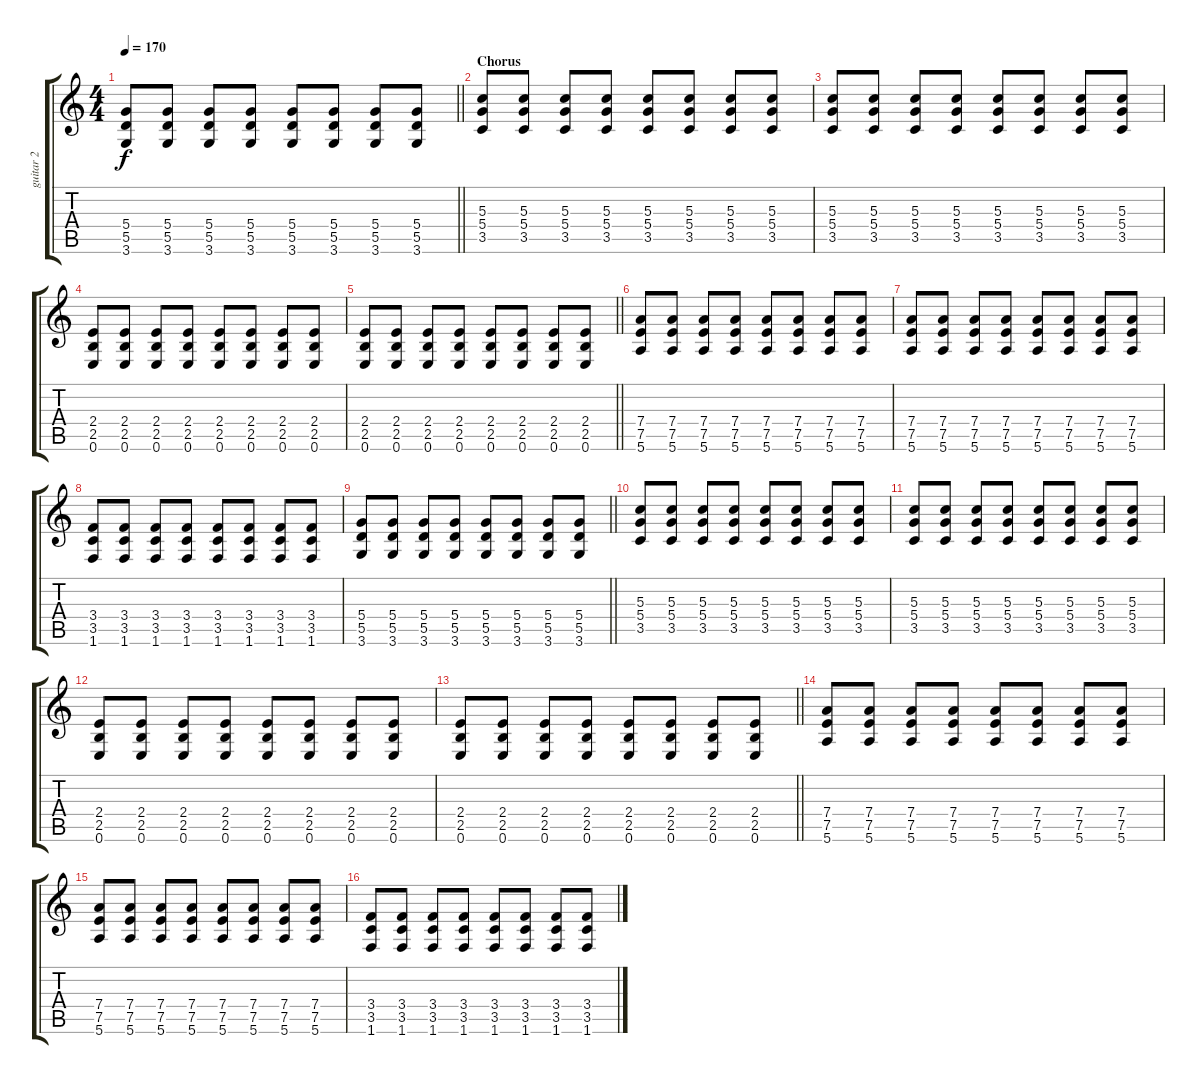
\track ("guitar 2" "guitar 2") {instrument distortionguitar}
\staff {score tabs}
\tuning (E4 B3 G3 D3 A2 E2) {hide}
\ts (4 4)
\tempo 170
\clef g2
\barLineRight lightlight
\ks c
(5.4 5.5 3.6).8{dy f} (5.4 5.5 3.6).8 (5.4 5.5 3.6).8 (5.4 5.5 3.6).8 (5.4 5.5 3.6).8 (5.4 5.5 3.6).8 (5.4 5.5 3.6).8 (5.4 5.5 3.6).8 |
\section ("" "Chorus")
(5.3 5.4 3.5).8{volume 7 balance 16} (5.3 5.4 3.5).8 (5.3 5.4 3.5).8 (5.3 5.4 3.5).8 (5.3 5.4 3.5).8 (5.3 5.4 3.5).8 (5.3 5.4 3.5).8 (5.3 5.4 3.5).8 |
(5.3 5.4 3.5).8 (5.3 5.4 3.5).8 (5.3 5.4 3.5).8 (5.3 5.4 3.5).8 (5.3 5.4 3.5).8 (5.3 5.4 3.5).8 (5.3 5.4 3.5).8 (5.3 5.4 3.5).8 |
(2.4 2.5 0.6).8 (2.4 2.5 0.6).8 (2.4 2.5 0.6).8 (2.4 2.5 0.6).8 (2.4 2.5 0.6).8 (2.4 2.5 0.6).8 (2.4 2.5 0.6).8 (2.4 2.5 0.6).8 |
\barLineRight lightlight
(2.4 2.5 0.6).8 (2.4 2.5 0.6).8 (2.4 2.5 0.6).8 (2.4 2.5 0.6).8 (2.4 2.5 0.6).8 (2.4 2.5 0.6).8 (2.4 2.5 0.6).8 (2.4 2.5 0.6).8 |
(7.4 7.5 5.6).8 (7.4 7.5 5.6).8 (7.4 7.5 5.6).8 (7.4 7.5 5.6).8 (7.4 7.5 5.6).8 (7.4 7.5 5.6).8 (7.4 7.5 5.6).8 (7.4 7.5 5.6).8 |
(7.4 7.5 5.6).8 (7.4 7.5 5.6).8 (7.4 7.5 5.6).8 (7.4 7.5 5.6).8 (7.4 7.5 5.6).8 (7.4 7.5 5.6).8 (7.4 7.5 5.6).8 (7.4 7.5 5.6).8 |
(3.4 3.5 1.6).8 (3.4 3.5 1.6).8 (3.4 3.5 1.6).8 (3.4 3.5 1.6).8 (3.4 3.5 1.6).8 (3.4 3.5 1.6).8 (3.4 3.5 1.6).8 (3.4 3.5 1.6).8 |
\barLineRight lightlight
(5.4 5.5 3.6).8 (5.4 5.5 3.6).8 (5.4 5.5 3.6).8 (5.4 5.5 3.6).8 (5.4 5.5 3.6).8 (5.4 5.5 3.6).8 (5.4 5.5 3.6).8 (5.4 5.5 3.6).8 |
(5.3 5.4 3.5).8 (5.3 5.4 3.5).8 (5.3 5.4 3.5).8 (5.3 5.4 3.5).8 (5.3 5.4 3.5).8 (5.3 5.4 3.5).8 (5.3 5.4 3.5).8 (5.3 5.4 3.5).8 |
(5.3 5.4 3.5).8 (5.3 5.4 3.5).8 (5.3 5.4 3.5).8 (5.3 5.4 3.5).8 (5.3 5.4 3.5).8 (5.3 5.4 3.5).8 (5.3 5.4 3.5).8 (5.3 5.4 3.5).8 |
(2.4 2.5 0.6).8 (2.4 2.5 0.6).8 (2.4 2.5 0.6).8 (2.4 2.5 0.6).8 (2.4 2.5 0.6).8 (2.4 2.5 0.6).8 (2.4 2.5 0.6).8 (2.4 2.5 0.6).8 |
\barLineRight lightlight
(2.4 2.5 0.6).8 (2.4 2.5 0.6).8 (2.4 2.5 0.6).8 (2.4 2.5 0.6).8 (2.4 2.5 0.6).8 (2.4 2.5 0.6).8 (2.4 2.5 0.6).8 (2.4 2.5 0.6).8 |
(7.4 7.5 5.6).8 (7.4 7.5 5.6).8 (7.4 7.5 5.6).8 (7.4 7.5 5.6).8 (7.4 7.5 5.6).8 (7.4 7.5 5.6).8 (7.4 7.5 5.6).8 (7.4 7.5 5.6).8 |
(7.4 7.5 5.6).8 (7.4 7.5 5.6).8 (7.4 7.5 5.6).8 (7.4 7.5 5.6).8 (7.4 7.5 5.6).8 (7.4 7.5 5.6).8 (7.4 7.5 5.6).8 (7.4 7.5 5.6).8 |
(3.4 3.5 1.6).8 (3.4 3.5 1.6).8 (3.4 3.5 1.6).8 (3.4 3.5 1.6).8 (3.4 3.5 1.6).8 (3.4 3.5 1.6).8 (3.4 3.5 1.6).8 (3.4 3.5 1.6).8
